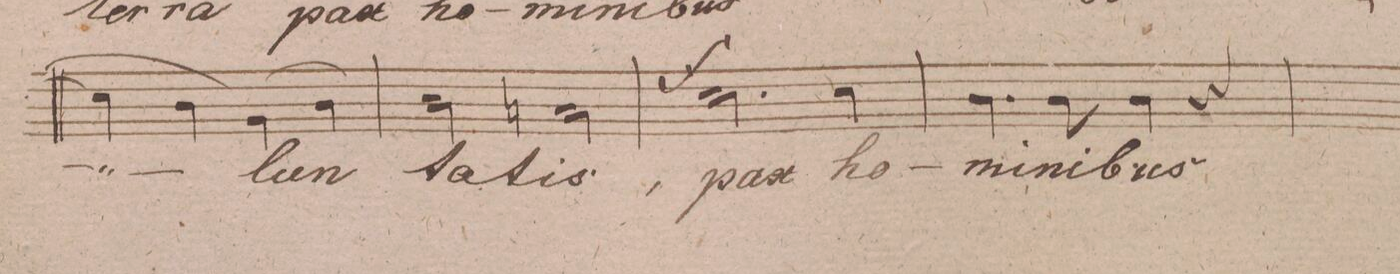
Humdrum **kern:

**kern	**text	**dynam
*I"Tenore.	*	*
*clefC4	*	*
*k[f#c#g#d#]	*	*
*met(c)	*	*
*M4/4	*	*
4B\]	.	.
4A\)	.	.
(>4F#\	-lun-	.
4A\)	.	.
=36	=36	=36
2A\	-ta-	.
2Gn\	-tis,	.
=37	=37	=37
2.B\	pax	f
4B\	ho-	.
=38	=38	=38
4.A\	-mi-	.
8A\	-ni-	.
4A\	-bus,	.
4r	.	.
=39	=39	=39
*-	*-	*-
